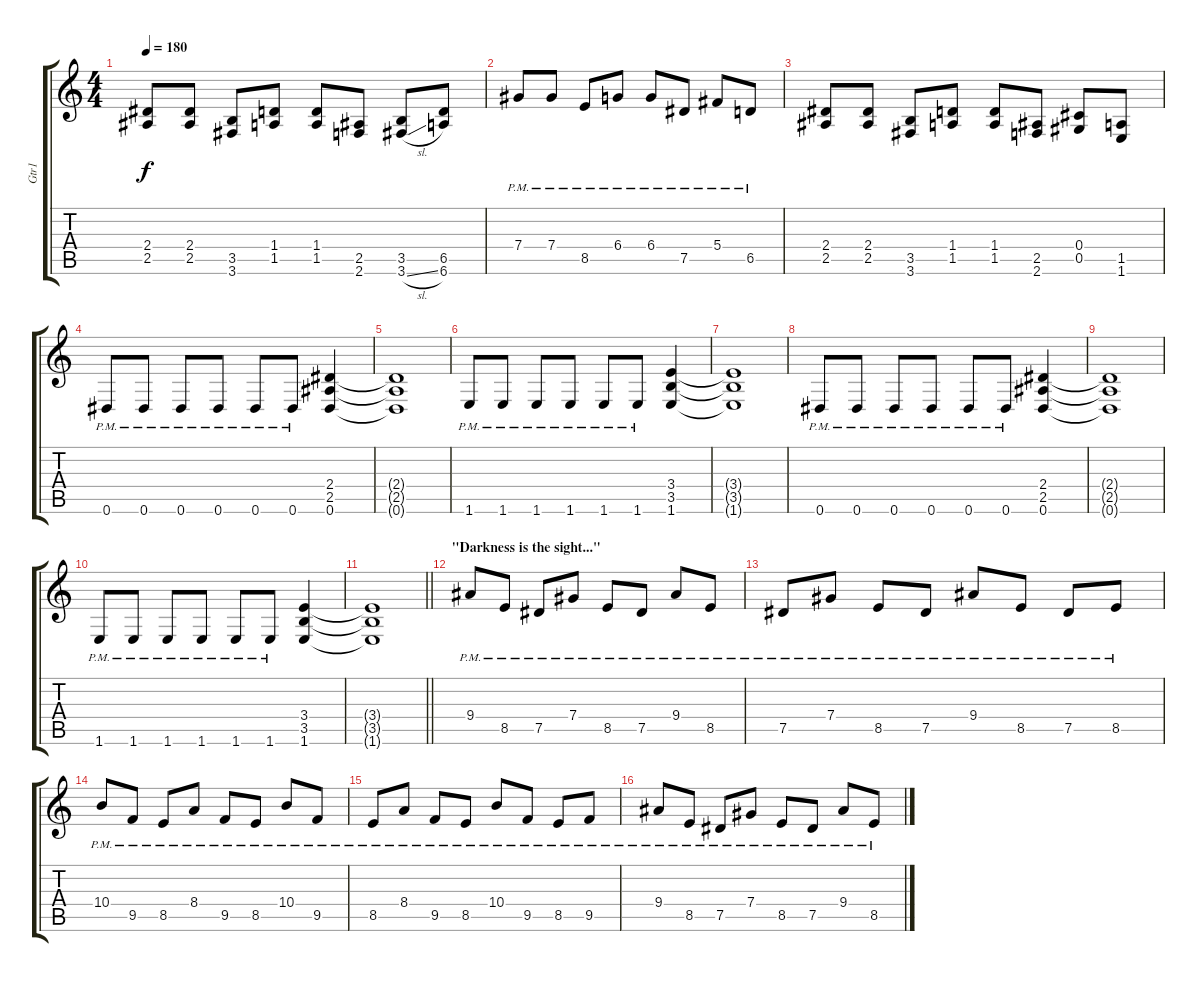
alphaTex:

\track ("Gtr1" "Gtr1") {instrument electricguitarjazz}
\staff {score tabs}
\tuning (Eb4 Bb3 Gb3 Db3 Ab2 Eb2) {hide}
\ts (4 4)
\tempo 180
\clef g2
\ks c
(2.4 2.5).8{dy f} (2.4 2.5).8 (3.5 3.6).8 (1.4 1.5).8 (1.4 1.5).8 (2.5 2.6).8 (3.5 3.6{sl}).8 (6.5 6.6).8 |
7.4{pm}.8 7.4{pm}.8 8.5{pm}.8 6.4{pm}.8 6.4{pm}.8 7.5{pm}.8 5.4{pm}.8 6.5{pm}.8 |
(2.4 2.5).8 (2.4 2.5).8 (3.5 3.6).8 (1.4 1.5).8 (1.4 1.5).8 (2.5 2.6).8 (0.4 0.5).8 (1.5 1.6).8 |
0.6{pm}.8 0.6{pm}.8 0.6{pm}.8 0.6{pm}.8 0.6{pm}.8 0.6{pm}.8 (2.4 2.5 0.6).4 |
(2.4{t} 2.5{t} 0.6{t}).1 |
1.6{pm}.8 1.6{pm}.8 1.6{pm}.8 1.6{pm}.8 1.6{pm}.8 1.6{pm}.8 (3.4 3.5 1.6).4 |
(3.4{t} 3.5{t} 1.6{t}).1 |
0.6{pm}.8 0.6{pm}.8 0.6{pm}.8 0.6{pm}.8 0.6{pm}.8 0.6{pm}.8 (2.4 2.5 0.6).4 |
(2.4{t} 2.5{t} 0.6{t}).1 |
1.6{pm}.8 1.6{pm}.8 1.6{pm}.8 1.6{pm}.8 1.6{pm}.8 1.6{pm}.8 (3.4 3.5 1.6).4 |
\barLineRight lightlight
(3.4{t} 3.5{t} 1.6{t}).1 |
\section ("" "\"Darkness is the sight...\"")
9.4{pm}.8 8.5{pm}.8 7.5{pm}.8 7.4{pm}.8 8.5{pm}.8 7.5{pm}.8 9.4{pm}.8 8.5{pm}.8 |
7.5{pm}.8 7.4{pm}.8 8.5{pm}.8 7.5{pm}.8 9.4{pm}.8 8.5{pm}.8 7.5{pm}.8 8.5{pm}.8 |
10.4{pm}.8 9.5{pm}.8 8.5{pm}.8 8.4{pm}.8 9.5{pm}.8 8.5{pm}.8 10.4{pm}.8 9.5{pm}.8 |
8.5{pm}.8 8.4{pm}.8 9.5{pm}.8 8.5{pm}.8 10.4{pm}.8 9.5{pm}.8 8.5{pm}.8 9.5{pm}.8 |
9.4{pm}.8 8.5{pm}.8 7.5{pm}.8 7.4{pm}.8 8.5{pm}.8 7.5{pm}.8 9.4{pm}.8 8.5{pm}.8
